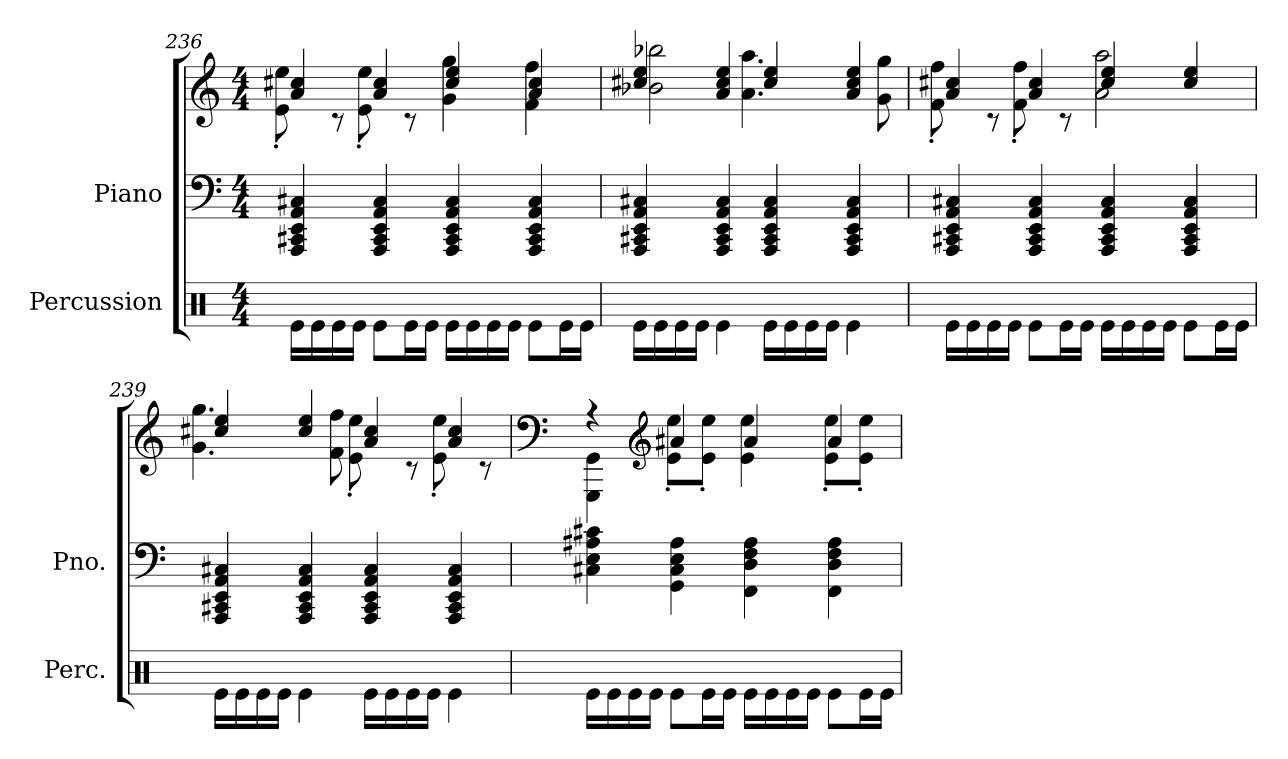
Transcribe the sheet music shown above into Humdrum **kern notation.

**kern	**kern	**kern
*part2	*part1	*part1
*staff3	*staff2	*staff1
*I"Percussion	*I"Piano	*
*I'Perc.	*I'Pno.	*
*clefX	*clefF4	*clefG2
*k[]	*k[]	*k[]
*	*C:	*C:
*M4/4	*M4/4	*M4/4
=236	=236	=236
*	*	*^
16Re\LL	4AAA/ 4CC#X/ 4EE/ 4AA/ 4C#X/	4a/ 4cc#X/	8e\' 8ee\'
16Re\	.	.	.
16Re\	.	.	8r
16Re\JJ	.	.	.
8Re\L	4AAA/ 4CC#/ 4EE/ 4AA/ 4C#/	4a/ 4cc#/	8e\' 8ee\'
16Re\L	.	.	8r
16Re\JJ	.	.	.
16Re\LL	4AAA/ 4CC#/ 4EE/ 4AA/ 4C#/	4cc#/ 4ee/	4g\ 4gg\
16Re\	.	.	.
16Re\	.	.	.
16Re\JJ	.	.	.
8Re\L	4AAA/ 4CC#/ 4EE/ 4AA/ 4C#/	4a/ 4cc#/	4f\ 4ff\
16Re\L	.	.	.
16Re\JJ	.	.	.
=237	=237	=237	=237
16Re\LL	4AAA/ 4CC#X/ 4EE/ 4AA/ 4C#X/	4cc#X/ 4ee/	2b-X\ 2bb-X\
16Re\	.	.	.
16Re\	.	.	.
16Re\JJ	.	.	.
4Re\	4AAA/ 4CC#/ 4EE/ 4AA/ 4C#/	4a/ 4cc#/ 4ee/	.
16Re\LL	4AAA/ 4CC#/ 4EE/ 4AA/ 4C#/	4cc#/ 4ee/	4.a\ 4.aa\
16Re\	.	.	.
16Re\	.	.	.
16Re\JJ	.	.	.
4Re\	4AAA/ 4CC#/ 4EE/ 4AA/ 4C#/	4a/ 4cc#/ 4ee/	.
.	.	.	8g\ 8gg\
=238	=238	=238	=238
16Re\LL	4AAA/ 4CC#X/ 4EE/ 4AA/ 4C#X/	4a/ 4cc#X/	8f\' 8ff\'
16Re\	.	.	.
16Re\	.	.	8r
16Re\JJ	.	.	.
8Re\L	4AAA/ 4CC#/ 4EE/ 4AA/ 4C#/	4a/ 4cc#/	8f\' 8ff\'
16Re\L	.	.	8r
16Re\JJ	.	.	.
16Re\LL	4AAA/ 4CC#/ 4EE/ 4AA/ 4C#/	4cc#/ 4ee/	2a\ 2aa\
16Re\	.	.	.
16Re\	.	.	.
16Re\JJ	.	.	.
8Re\L	4AAA/ 4CC#/ 4EE/ 4AA/ 4C#/	4cc#/ 4ee/	.
16Re\L	.	.	.
16Re\JJ	.	.	.
=239	=239	=239	=239
16Re\LL	4AAA/ 4CC#X/ 4EE/ 4AA/ 4C#X/	4cc#X/ 4ee/	4.g\ 4.gg\
16Re\	.	.	.
16Re\	.	.	.
16Re\JJ	.	.	.
4Re\	4AAA/ 4CC#/ 4EE/ 4AA/ 4C#/	4cc#/ 4ee/	.
.	.	.	8f\ 8ff\
16Re\LL	4AAA/ 4CC#/ 4EE/ 4AA/ 4C#/	4a/ 4cc#/	8e\' 8ee\'
16Re\	.	.	.
16Re\	.	.	8r
16Re\JJ	.	.	.
4Re\	4AAA/ 4CC#/ 4EE/ 4AA/ 4C#/	4a/ 4cc#/	8e\' 8ee\'
.	.	.	8r
!!LO:LB:g=z	!!
=240	=240	=240	=240
*	*	*clefF4	*
16Re\LL	4C#X\ 4E\ 4A#X\ 4c#X\	4r	4GGG\ 4GG\
16Re\	.	.	.
16Re\	.	.	.
16Re\JJ	.	.	.
*	*	*clefG2	*
8Re\L	4GG\ 4C#\ 4E\ 4A#\	4a#X/	8e\' 8ee\'L
16Re\L	.	.	8e\' 8ee\'J
16Re\JJ	.	.	.
16Re\LL	4FF\ 4D\ 4F\ 4A#\	4a#/	4e\ 4ee\
16Re\	.	.	.
16Re\	.	.	.
16Re\JJ	.	.	.
8Re\L	4FF\ 4D\ 4F\ 4A#\	4a#/	8e\' 8ee\'L
16Re\L	.	.	8e\' 8ee\'J
16Re\JJ	.	.	.
*	*	*v	*v
=	=	=
*-	*-	*-
